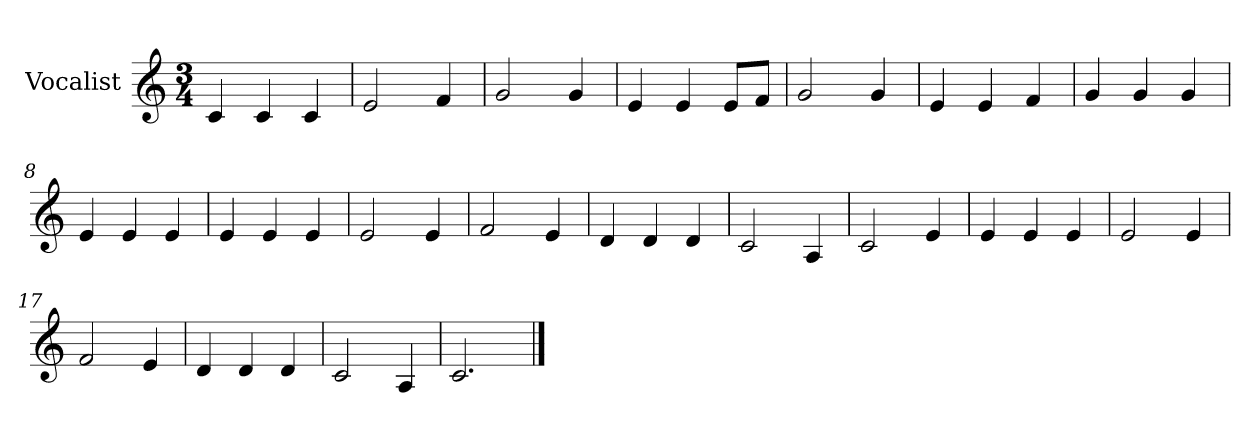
**kern
*part1
*staff1
*I"Vocalist
*k[]
*C:
*M3/4
=1
4c
4c
4c
=2
2e
4f
=3
2g
4g
=4
4e
4e
8eL
8fJ
=5
2g
4g
=6
4e
4e
4f
=7
4g
4g
4g
=8
4e
4e
4e
=9
4e
4e
4e
=10
2e
4e
=11
2f
4e
=12
4d
4d
4d
=13
2c
4A
=14
2c
4e
=15
4e
4e
4e
=16
2e
4e
=17
2f
4e
=18
4d
4d
4d
=19
2c
4A
=20
2.c
==
*-
